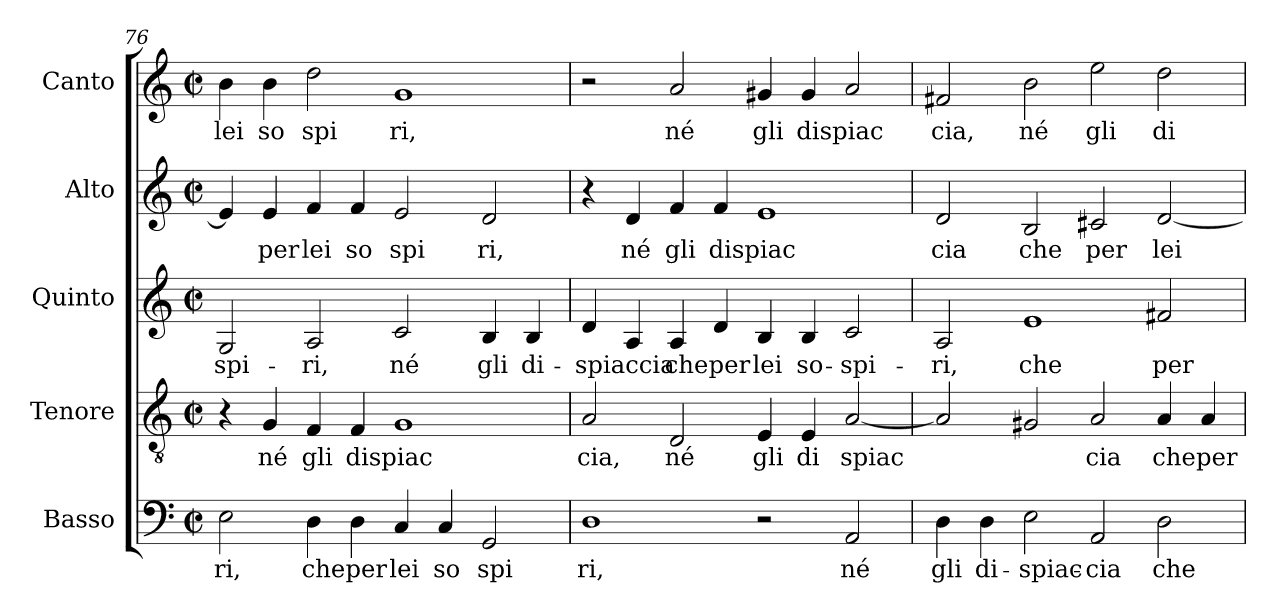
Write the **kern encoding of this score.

**kern	**text	**kern	**text	**kern	**text	**kern	**text	**kern	**text
*part5	*part5	*part4	*part4	*part3	*part3	*part2	*part2	*part1	*part1
*staff5	*staff5	*staff4	*staff4	*staff3	*staff3	*staff2	*staff2	*staff1	*staff1
*I"Basso	*	*I"Tenore	*	*I"Quinto	*	*I"Alto	*	*I"Canto	*
*clefF4	*	*clefGv2	*	*clefG2	*	*clefG2	*	*clefG2	*
*M2/2	*	*M2/2	*	*M2/2	*	*M2/2	*	*M2/2	*
*met(c|)	*	*met(c|)	*	*met(c|)	*	*met(c|)	*	*met(c|)	*
=76	=76	=76	=76	=76	=76	=76	=76	=76	=76
!	!LO:LY:b:cj	!	!	!	!LO:LY:b:cj	!	!	!	!LO:LY:b:cj
2E\	ri,	4r	.	2G/	-spi-	4e/]	.	4b\	lei
!	!	!	!LO:LY:b:cj	!	!	!	!LO:LY:b:cj	!	!LO:LY:b:cj
.	.	4G/	né	.	.	4e/	per	4b\	so
!	!LO:LY:b:cj	!	!LO:LY:b:cj	!	!LO:LY:b:cj	!	!LO:LY:b:cj	!	!LO:LY:b:cj
4D\	che	4F/	gli	2A/	-ri,	4f/	lei	2dd\	spi
!	!LO:LY:b:cj	!	!LO:LY:b	!	!	!	!LO:LY:b:cj	!	!
4D\	per	4F/	dispiac	.	.	4f/	so	.	.
!	!LO:LY:b:cj	!	!	!	!LO:LY:b:cj	!	!LO:LY:b:cj	!	!LO:LY:b:cj
4C/	lei	1G	.	2c/	né	2e/	spi	1g	ri,
!	!LO:LY:b:cj	!	!	!	!	!	!	!	!
4C/	so	.	.	.	.	.	.	.	.
!	!LO:LY:b:cj	!	!	!	!LO:LY:b:cj	!	!LO:LY:b:cj	!	!
2GG/	spi	.	.	4B/	gli	2d/	ri,	.	.
!	!	!	!	!	!LO:LY:b:cj	!	!	!	!
.	.	.	.	4B/	di-	.	.	.	.
=77	=77	=77	=77	=77	=77	=77	=77	=77	=77
!	!LO:LY:b:cj	!	!LO:LY:b:cj	!	!LO:LY:b:cj	!	!	!	!
1D	ri,	2A/	cia,	4d/	-spiaccia	4r	.	2r	.
!	!	!	!	!	!	!	!LO:LY:b:cj	!	!
.	.	.	.	4A/	.	4d/	né	.	.
!	!	!	!LO:LY:b:cj	!	!LO:LY:b:cj	!	!LO:LY:b:cj	!	!LO:LY:b:cj
.	.	2D/	né	4A/	che	4f/	gli	2a/	né
!	!	!	!	!	!LO:LY:b:cj	!	!LO:LY:b	!	!
.	.	.	.	4d/	per	4f/	dispiac	.	.
!	!	!	!LO:LY:b:cj	!	!LO:LY:b:cj	!	!	!	!LO:LY:b:cj
2r	.	4E/	gli	4B/	lei	1e	.	4g#X/	gli
!	!	!	!LO:LY:b:cj	!	!LO:LY:b:cj	!	!	!	!LO:LY:b
.	.	4E/	di	4B/	so-	.	.	4g#/	dispiac
!	!LO:LY:b:cj	!	!LO:LY:b	!	!LO:LY:b:cj	!	!	!	!
2AA/	né	[>2A/	spiac	2c/	-spi-	.	.	2a/	.
!!LO:PB:g=z
=78	=78	=78	=78	=78	=78	=78	=78	=78	=78
!	!LO:LY:b:cj	!	!	!	!LO:LY:b:cj	!	!LO:LY:b:cj	!	!LO:LY:b:cj
4D\	gli	2A/]	.	2A/	-ri,	2d/	cia	2f#X/	cia,
!	!LO:LY:b:cj	!	!	!	!	!	!	!	!
4D\	di-	.	.	.	.	.	.	.	.
!	!LO:LY:b:cj	!	!	!	!LO:LY:b:cj	!	!LO:LY:b:cj	!	!LO:LY:b:cj
2E\	-spiac-	2G#X/	.	1e	che	2B/	che	2b\	né
!	!LO:LY:b:cj	!	!LO:LY:b:cj	!	!	!	!LO:LY:b:cj	!	!LO:LY:b:cj
2AA/	-cia	2A/	cia	.	.	2c#X/	per	2ee\	gli
!	!LO:LY:b:cj	!	!LO:LY:b:cj	!	!LO:LY:b:cj	!	!LO:LY:b:cj	!	!LO:LY:b:cj
2D\	che	4A/	che	2f#X/	per	[<2d/	lei	2dd\	di
!	!	!	!LO:LY:b:cj	!	!	!	!	!	!
.	.	4A/	per	.	.	.	.	.	.
=	=	=	=	=	=	=	=	=	=
*-	*-	*-	*-	*-	*-	*-	*-	*-	*-
